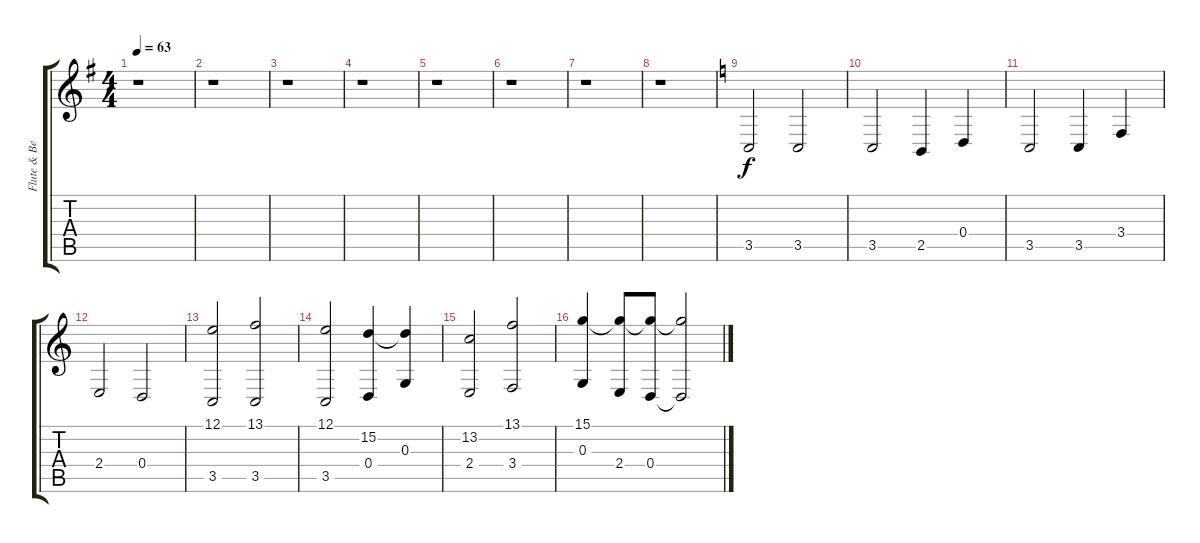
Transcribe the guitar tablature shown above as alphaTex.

\track ("Flute & Bell" "Flute & Be") {instrument flute}
\staff {score tabs}
\tuning (E4 B3 G3 D3 A2 E2) {hide}
\ts (4 4)
\tempo 63
\clef g2
\ks g
r.1{dy f} |
r.1 |
r.1 |
r.1 |
r.1 |
r.1 |
r.1 |
r.1 |
\ks c
3.5.2{instrument stringensemble1} 3.5.2 |
3.5.2 2.5.4 0.4.4 |
3.5.2 3.5.4 3.4.4 |
2.4.2 0.4.2 |
(12.1 3.5).2 (13.1 3.5).2 |
(12.1 3.5).2 (15.2 0.4).4 (15.2{t} 0.3).4 |
(13.2 2.4).2 (13.1 3.4).2 |
(15.1 0.3).4 (15.1{t} 2.4).8 (15.1{t} 0.4).8 (15.1{t} 0.4{t}).2
